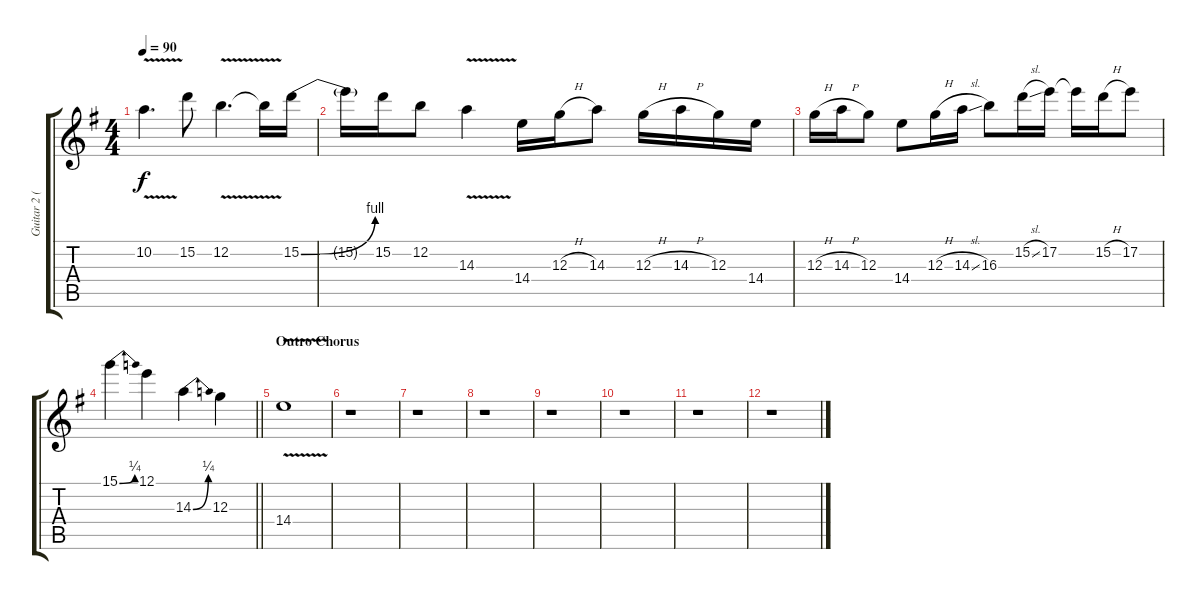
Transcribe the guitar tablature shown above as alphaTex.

\track ("Guitar 2 (Alex)" "Guitar 2 (") {instrument overdrivenguitar}
\staff {score tabs}
\tuning (E4 B3 G3 D3 A2 E2) {hide}
\ts (4 4)
\tempo 90
\clef g2
\ks g
10.2{v}.4{d dy f} 15.2.8 12.2{v}.4{d} 12.2{t}.16 15.2{be (bend 0 0 60 4)}.16 |
15.2{t}.16 15.2.16 12.2.8 14.3{v}.4 14.4.16 12.3{h}.16 14.3.8 12.3{h}.16 14.3{h}.16 12.3.16 14.4.16 |
12.3{h}.16 14.3{h}.16 12.3.8 14.4.8 12.3{h}.16 14.3{sl}.16 16.3.8 15.2{sl}.16 17.2.16 17.2{t}.16 15.2{h}.16 17.2.8 |
\barLineRight lightlight
15.1{be (bend 0 0 60 1)}.4 12.1.4 14.3{be (bend 0 0 60 1)}.4 12.3.4 |
\section ("" "Outro Chorus")
14.4{v}.1 |
r.1 |
r.1 |
r.1 |
r.1 |
r.1 |
r.1 |
r.1
